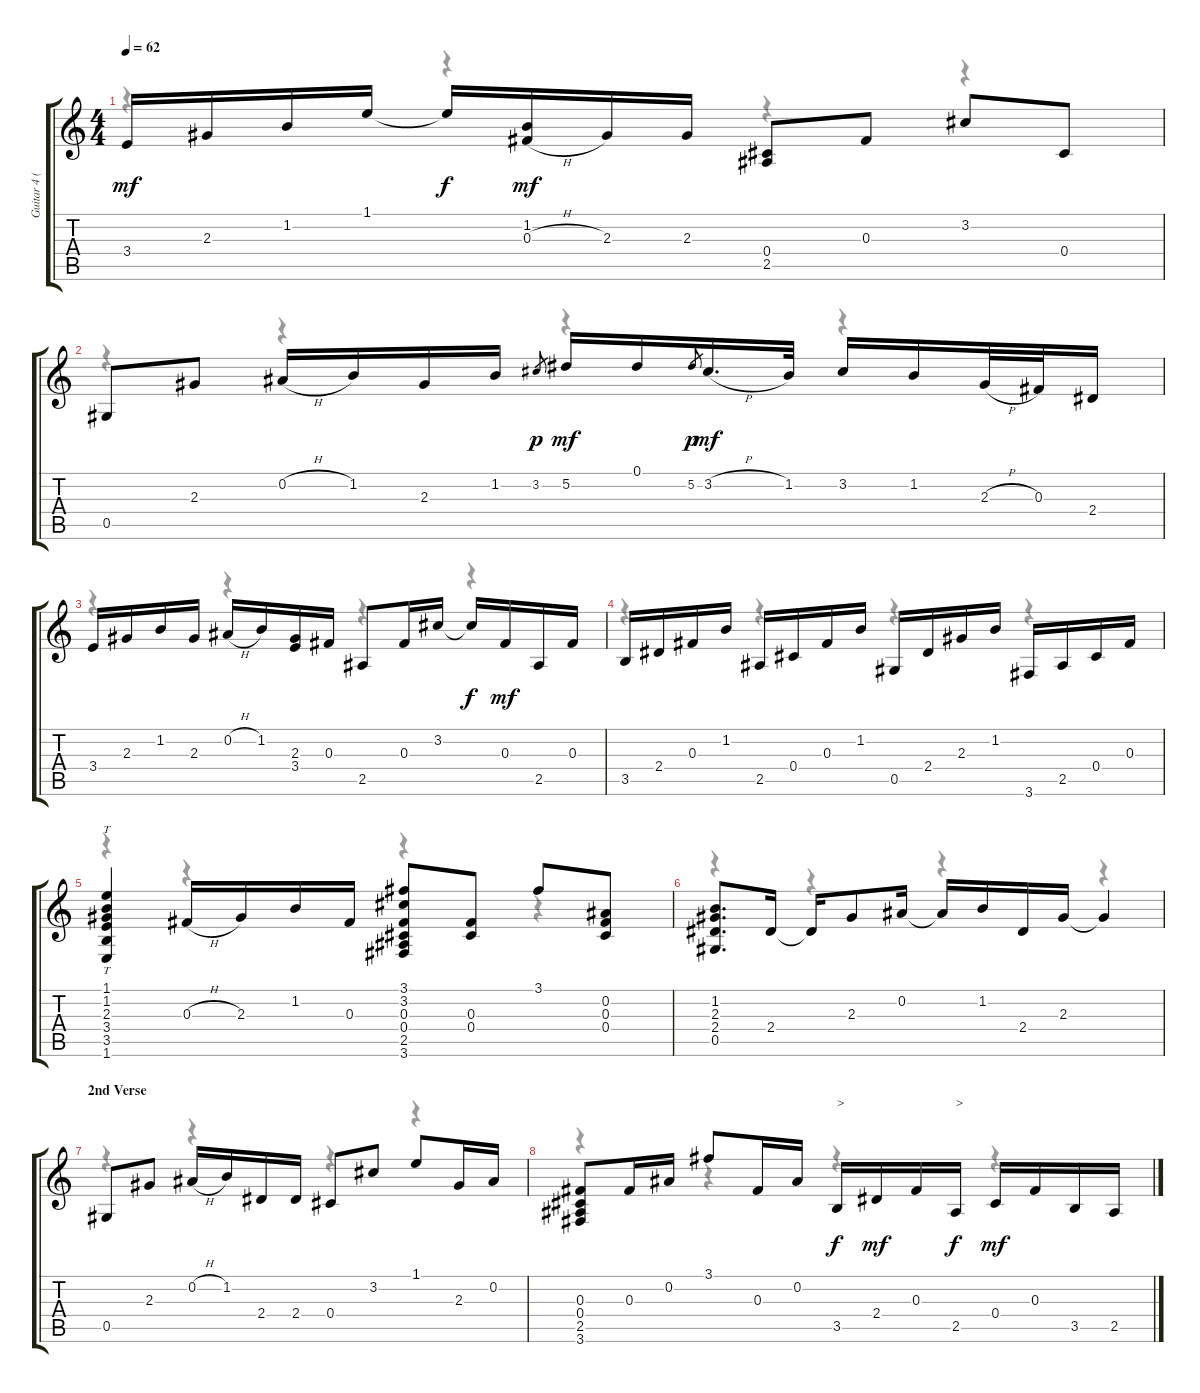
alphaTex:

\track ("Guitar 4 (Slash)" "Guitar 4 (") {instrument electricguitarclean}
\staff {score tabs}
\tuning (Eb4 Bb3 Gb3 Db3 Ab2 Eb2) {hide}
\voice
\ts (4 4)
\tempo 62
\clef g2
\ks c
3.4.16{dy mf} 2.3.16 1.2.16 1.1.16 1.1{t}.16{dy f} (1.2 0.3{h}).16{dy mf} 2.3.16 2.3.16 (0.4 2.5).8 0.3.8 3.2.8 0.4.8 |
0.5.8 2.3.8 0.2{h}.16 1.2.16 2.3.16 1.2.16 3.2.8{gr dy p} 5.2.16{dy mf} 0.1.16 5.2.8{gr dy p} 3.2{h}.16{d dy mf} 1.2.32 3.2.16 1.2.16 2.3{h}.32 0.3.32 2.4.16 |
3.4.16 2.3.16 1.2.16 2.3.16 0.2{h}.16 1.2.16 (2.3 3.4).16 0.3.16 2.5.8 0.3.16 3.2.16 3.2{t}.16{dy f} 0.3.16{dy mf} 2.5.16 0.3.16 |
3.5.16 2.4.16 0.3.16 1.2.16 2.5.16 0.4.16 0.3.16 1.2.16 0.5.16 2.4.16 2.3.16 1.2.16 3.6.16 2.5.16 0.4.16 0.3.16 |
(1.1 1.2 2.3 3.4 3.5 1.6).4{tt} 0.3{h}.16 2.3.16 1.2.16 0.3.16 (3.1 3.2 0.3 0.4 2.5 3.6).8 (0.3 0.4).8 3.1.8 (0.2 0.3 0.4).8 |
(1.2 2.3 2.4 0.5).8{d} 2.4.16 2.4{t}.16 2.3.8 0.2.16 0.2{t}.16 1.2.16 2.4.16 2.3.16 2.3{t}.4 |
\section ("" "2nd Verse")
0.5.8 2.3.8 0.2{h}.16 1.2.16 2.4.16 2.4.16 0.4.8 3.2.8 1.1.8 2.3.16 0.2.16 |
(0.3 0.4 2.5 3.6).8 0.3.16 0.2.16 3.1.8 0.3.16 0.2.16 3.5.16{txt ">" dy f} 2.4.16{dy mf} 0.3.16 2.5.16{txt ">" dy f} 0.4.16{dy mf} 0.3.16 3.5.16 2.5.16
\voice
\clef g2
\ottava regular
\simile none
\ks c
r.4{dy f} r.4 r.4 r.4 |
r.4 r.4 r.4 r.4 |
r.4 r.4 r.4 r.4 |
r.4 r.4 r.4 r.4 |
r.4 r.4 r.4 r.4 |
r.4 r.4 r.4 r.4 |
r.4 r.4 r.4 r.4 |
r.4 r.4 r.4 r.4
